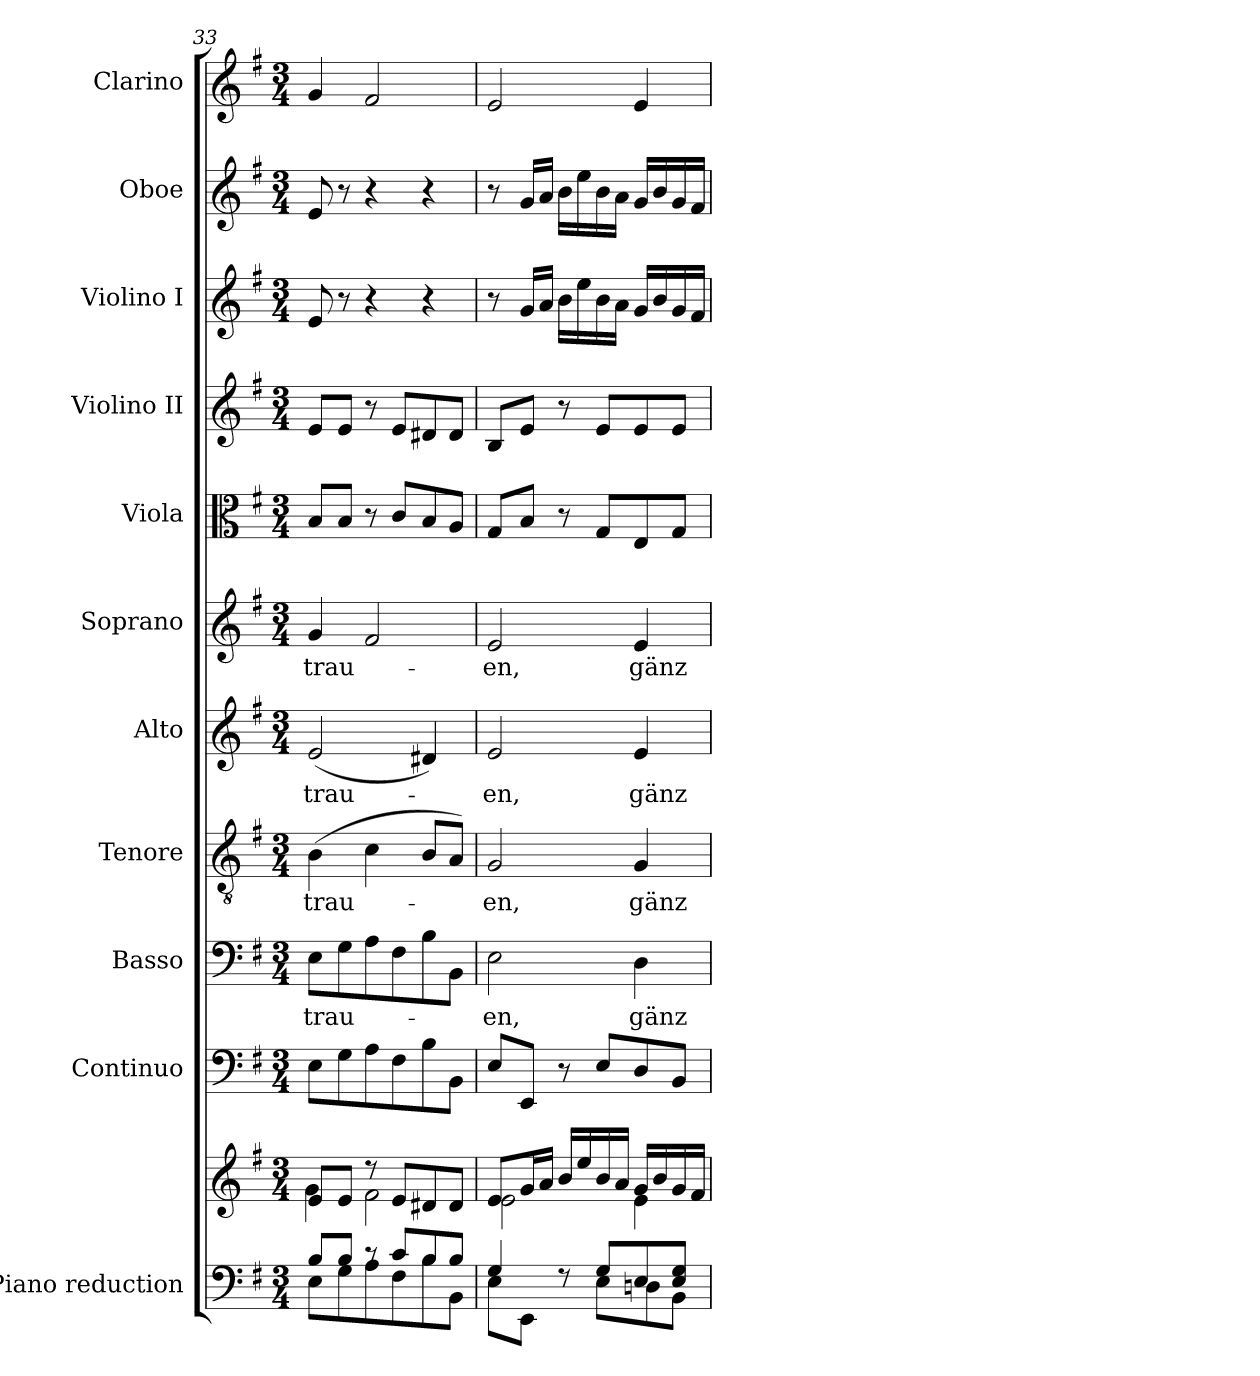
**kern	**kern	**kern	**kern	**text	**kern	**text	**kern	**text	**kern	**text	**kern	**kern	**kern	**kern	**kern
*part11	*part11	*part10	*part9	*part9	*part8	*part8	*part7	*part7	*part6	*part6	*part5	*part4	*part3	*part2	*part1
*staff12	*staff11	*staff10	*staff9	*staff9	*staff8	*staff8	*staff7	*staff7	*staff6	*staff6	*staff5	*staff4	*staff3	*staff2	*staff1
*I"Piano reduction	*	*I"Continuo	*I"Basso	*	*I"Tenore	*	*I"Alto	*	*I"Soprano	*	*I"Viola	*I"Violino II	*I"Violino I	*I"Oboe	*I"Clarino
*I'Pno	*	*	*	*	*	*	*	*	*	*	*	*	*	*I'Ob	*
*clefF4	*clefG2	*clefF4	*clefF4	*	*clefGv2	*	*clefG2	*	*clefG2	*	*clefC3	*clefG2	*clefG2	*clefG2	*clefG2
*k[f#]	*k[f#]	*k[f#]	*k[f#]	*	*k[f#]	*	*k[f#]	*	*k[f#]	*	*k[f#]	*k[f#]	*k[f#]	*k[f#]	*k[f#]
*M3/4	*M3/4	*M3/4	*M3/4	*	*M3/4	*	*M3/4	*	*M3/4	*	*M3/4	*M3/4	*M3/4	*M3/4	*M3/4
=33	=33	=33	=33	=33	=33	=33	=33	=33	=33	=33	=33	=33	=33	=33	=33
*^	*^	*	*	*	*	*	*	*	*	*	*	*	*	*	*
!	!	!	!	!	!	!LO:LY:b	!	!LO:LY:b	!	!LO:LY:b	!	!LO:LY:b	!	!	!	!	!
8B/L	8E\L	8e/L	4g\	8E\L	8E\L	-trau-	(>4B\	-trau-	(<2e/	-trau-	4g/	-trau-	8B/L	8e/L	8e/	8e/	4g/
8B/J	8G\	8e/J	.	8G\	8G\	.	.	.	.	.	.	.	8B/J	8e/J	8r	8r	.
8rc	8A\	8r	2f#\	8A\	8A\	.	4c\	.	.	.	2f#/	.	8r	8r	4r	4r	2f#/
8c/L	8F#\	8e/L	.	8F#\	8F#\	.	.	.	.	.	.	.	8c/L	8e/L	.	.	.
8B/	8B\	8d#X/	.	8B\	8B\	.	8B/L	.	4d#X/)	.	.	.	8B/	8d#X/	4r	4r	.
8B/J	8BB\J	8d#/J	.	8BB\J	8BB\J	.	8A/J)	.	.	.	.	.	8A/J	8d#/J	.	.	.
=34	=34	=34	=34	=34	=34	=34	=34	=34	=34	=34	=34	=34	=34	=34	=34	=34	=34
!	!	!	!	!	!	!LO:LY:b	!	!LO:LY:b	!	!LO:LY:b	!	!LO:LY:b	!	!	!	!	!
4G/	8E\L	8e/L	2e\	8E/L	2E\	-en,	2G/	-en,	2e/	-en,	2e/	-en,	8G/L	8B/L	8r	8r	2e/
.	8EE\J	16g/L	.	8EE/J	.	.	.	.	.	.	.	.	8B/J	8e/J	16g/LL	16g/LL	.
.	.	16a/JJ	.	.	.	.	.	.	.	.	.	.	.	.	16a/JJ	16a/JJ	.
8rF	8ryy	16b/LL	.	8r	.	.	.	.	.	.	.	.	8r	8r	16b\LL	16b\LL	.
.	.	16ee/	.	.	.	.	.	.	.	.	.	.	.	.	16ee\	16ee\	.
8G/L	8E\L	16b/	.	8E/L	.	.	.	.	.	.	.	.	8G/L	8e/L	16b\	16b\	.
.	.	16a/JJ	.	.	.	.	.	.	.	.	.	.	.	.	16a\JJ	16a\JJ	.
!	!	!	!	!	!	!LO:LY:b	!	!LO:LY:b	!	!LO:LY:b	!	!LO:LY:b	!	!	!	!	!
8E/	8Dn\	16g/LL	4e\	8D/	4D\	gänz-	4G/	gänz-	4e/	gänz-	4e/	gänz-	8E/	8e/	16g/LL	16g/LL	4e/
.	.	16b/	.	.	.	.	.	.	.	.	.	.	.	.	16b/	16b/	.
8E/ 8G/J	8BB\J	16g/	.	8BB/J	.	.	.	.	.	.	.	.	8G/J	8e/J	16g/	16g/	.
.	.	16f#/JJ	.	.	.	.	.	.	.	.	.	.	.	.	16f#/JJ	16f#/JJ	.
*v	*v	*	*	*	*	*	*	*	*	*	*	*	*	*	*	*	*
*	*v	*v	*	*	*	*	*	*	*	*	*	*	*	*	*	*
=	=	=	=	=	=	=	=	=	=	=	=	=	=	=	=
*-	*-	*-	*-	*-	*-	*-	*-	*-	*-	*-	*-	*-	*-	*-	*-
